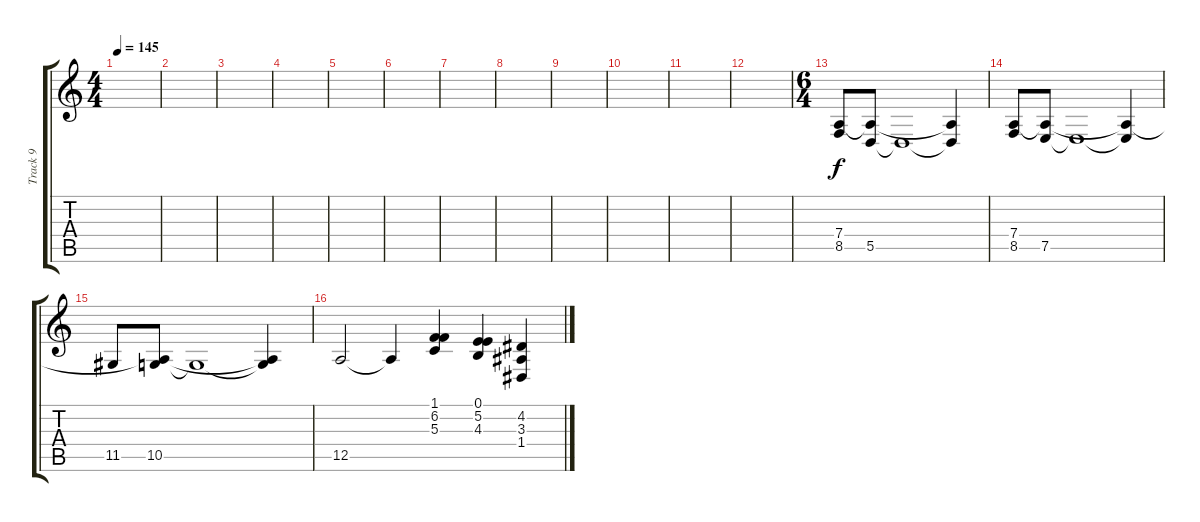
\track ("Track 9" "Track 9") {instrument trumpet}
\staff {score tabs}
\tuning (E4 B3 G3 D3 A2 D2) {hide}
\ts (4 4)
\tempo 145
\clef g2
\ks c
|
|
|
|
|
|
|
|
|
|
|
|
\ts (6 4)
(7.4 8.5).8 (7.4{t} 5.5).8 5.5{t}.1 (7.4{t} 5.5{t}).4 |
(7.4 8.5).8 (7.4{t} 7.5).8 7.5{t}.1 (7.4{t} 7.5{t}).4 |
11.5.8 (7.4{t} 10.5).8 10.5{t}.1 (7.4{t} 10.5{t}).4 |
12.5.2 12.5{t}.4 (1.1 6.2 5.3).4 (0.1 5.2 4.3).4 (4.2 3.3 1.4).4
